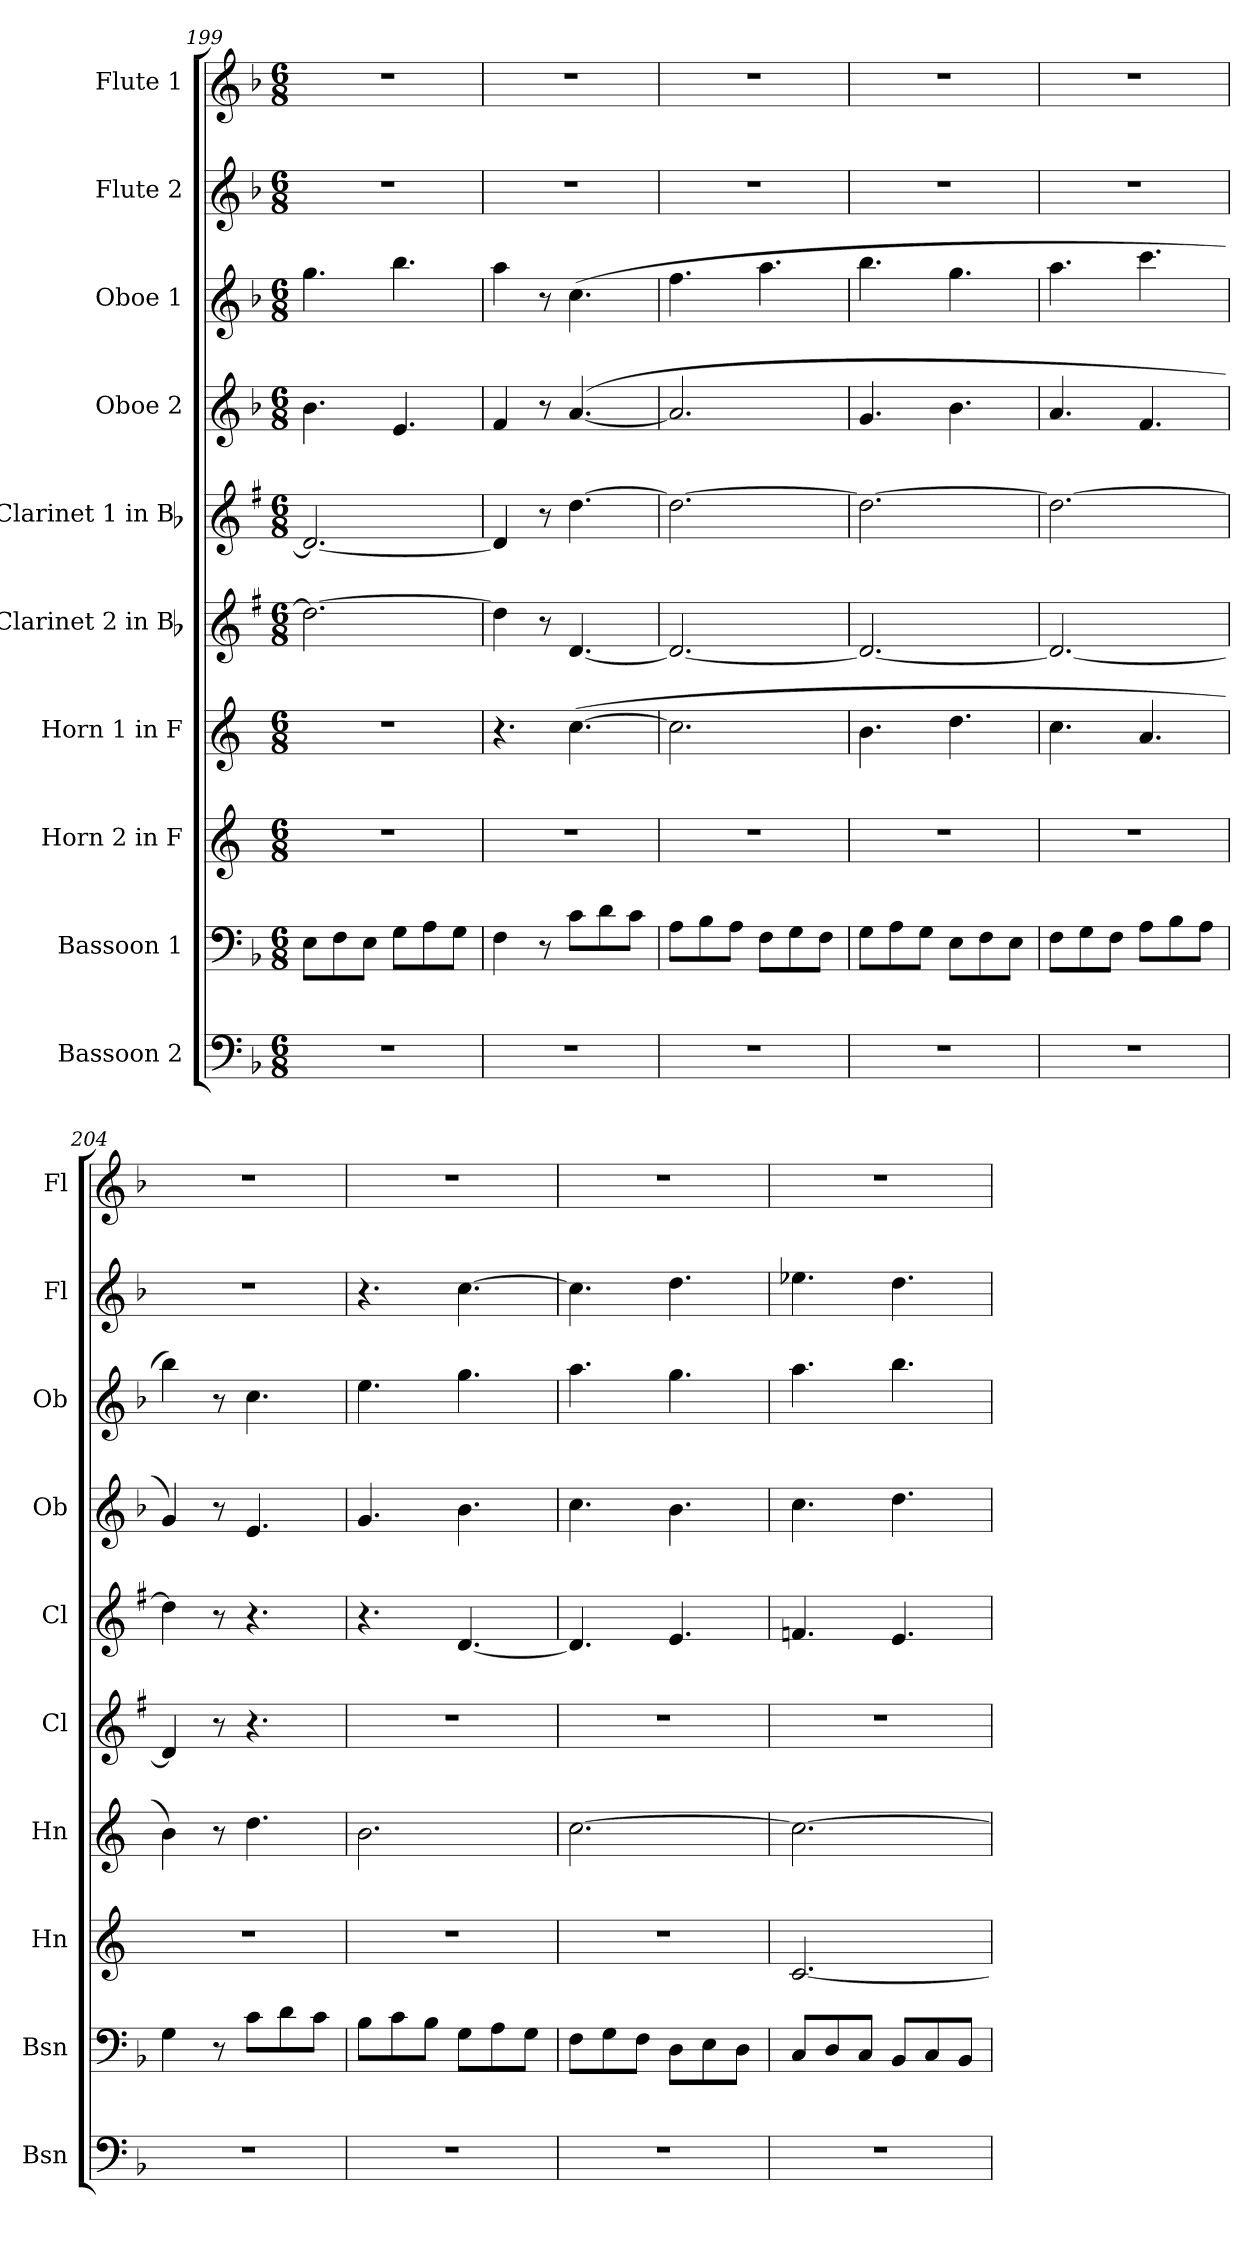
**kern	**kern	**kern	**kern	**kern	**kern	**kern	**kern	**kern	**kern
*part10	*part9	*part8	*part7	*part6	*part5	*part4	*part3	*part2	*part1
*staff10	*staff9	*staff8	*staff7	*staff6	*staff5	*staff4	*staff3	*staff2	*staff1
*I"Bassoon 2	*I"Bassoon 1	*I"Horn 2 in F	*I"Horn 1 in F	*I"Clarinet 2 in Bb	*I"Clarinet 1 in Bb	*I"Oboe 2	*I"Oboe 1	*I"Flute 2	*I"Flute 1
*I'Bsn	*I'Bsn	*I'Hn	*I'Hn	*I'Cl	*I'Cl	*I'Ob	*I'Ob	*I'Fl	*I'Fl
!!LO:PB:g=z
*clefF4	*clefF4	*clefG2	*clefG2	*clefG2	*clefG2	*clefG2	*clefG2	*clefG2	*clefG2
*	*	*ITrd4c7	*ITrd4c7	*ITrd1c2	*ITrd1c2	*	*	*	*
*k[b-]	*k[b-]	*k[b-]	*k[b-]	*k[b-]	*k[b-]	*k[b-]	*k[b-]	*k[b-]	*k[b-]
*M6/8	*M6/8	*M6/8	*M6/8	*M6/8	*M6/8	*M6/8	*M6/8	*M6/8	*M6/8
=199	=199	=199	=199	=199	=199	=199	=199	=199	=199
2.r	8E\L	2.r	2.r	2.cc\_	2.c/_	4.b-\	4.gg\	2.r	2.r
.	8F\	.	.	.	.	.	.	.	.
.	8E\J	.	.	.	.	.	.	.	.
.	8G\L	.	.	.	.	4.e/	4.bb-\	.	.
.	8A\	.	.	.	.	.	.	.	.
.	8G\J	.	.	.	.	.	.	.	.
=200	=200	=200	=200	=200	=200	=200	=200	=200	=200
2.r	4F\	2.r	4.r	4cc\]	4c/]	4f/	4aa\	2.r	2.r
.	8r	.	.	8r	8r	8r	8r	.	.
.	8c\L	.	([4.f\	[4.c/	[4.cc\	(<[4.a/	(4.cc\	.	.
.	8d\	.	.	.	.	.	.	.	.
.	8c\J	.	.	.	.	.	.	.	.
=201	=201	=201	=201	=201	=201	=201	=201	=201	=201
2.r	8A\L	2.r	2.f\]	2.c/_	2.cc\_	2.a/]	4.ff\	2.r	2.r
.	8B-\	.	.	.	.	.	.	.	.
.	8A\J	.	.	.	.	.	.	.	.
.	8F\L	.	.	.	.	.	4.aa\	.	.
.	8G\	.	.	.	.	.	.	.	.
.	8F\J	.	.	.	.	.	.	.	.
=202	=202	=202	=202	=202	=202	=202	=202	=202	=202
2.r	8G\L	2.r	4.e\	2.c/_	2.cc\_	4.g/	4.bb-\	2.r	2.r
.	8A\	.	.	.	.	.	.	.	.
.	8G\J	.	.	.	.	.	.	.	.
.	8E\L	.	4.g\	.	.	4.b-\	4.gg\	.	.
.	8F\	.	.	.	.	.	.	.	.
.	8E\J	.	.	.	.	.	.	.	.
=203	=203	=203	=203	=203	=203	=203	=203	=203	=203
2.r	8F\L	2.r	4.f\	2.c/_	2.cc\_	4.a/	4.aa\	2.r	2.r
.	8G\	.	.	.	.	.	.	.	.
.	8F\J	.	.	.	.	.	.	.	.
.	8A\L	.	4.d/	.	.	4.f/	4.ccc\	.	.
.	8B-\	.	.	.	.	.	.	.	.
.	8A\J	.	.	.	.	.	.	.	.
=204	=204	=204	=204	=204	=204	=204	=204	=204	=204
2.r	4G\	2.r	4e\)	4c/]	4cc\]	4g/)	4bb-\)	2.r	2.r
.	8r	.	8r	8r	8r	8r	8r	.	.
.	8c\L	.	4.g\	4.r	4.r	4.e/	4.cc\	.	.
.	8d\	.	.	.	.	.	.	.	.
.	8c\J	.	.	.	.	.	.	.	.
=205	=205	=205	=205	=205	=205	=205	=205	=205	=205
2.r	8B-\L	2.r	2.e\	2.r	4.r	4.g/	4.ee\	4.r	2.r
.	8c\	.	.	.	.	.	.	.	.
.	8B-\J	.	.	.	.	.	.	.	.
.	8G\L	.	.	.	[4.c/	4.b-\	4.gg\	[4.cc\	.
.	8A\	.	.	.	.	.	.	.	.
.	8G\J	.	.	.	.	.	.	.	.
=206	=206	=206	=206	=206	=206	=206	=206	=206	=206
2.r	8F\L	2.r	[2.f\	2.r	4.c/]	4.cc\	4.aa\	4.cc\]	2.r
.	8G\	.	.	.	.	.	.	.	.
.	8F\J	.	.	.	.	.	.	.	.
.	8D\L	.	.	.	4.d/	4.b-\	4.gg\	4.dd\	.
.	8E\	.	.	.	.	.	.	.	.
.	8D\J	.	.	.	.	.	.	.	.
=207	=207	=207	=207	=207	=207	=207	=207	=207	=207
2.r	8C/L	[2.F/	2.f\_	2.r	4.e-X/	4.cc\	4.aa\	4.ee-X\	2.r
.	8D/	.	.	.	.	.	.	.	.
.	8C/J	.	.	.	.	.	.	.	.
.	8BB-/L	.	.	.	4.d/	4.dd\	4.bb-\	4.dd\	.
.	8C/	.	.	.	.	.	.	.	.
.	8BB-/J	.	.	.	.	.	.	.	.
=	=	=	=	=	=	=	=	=	=
*-	*-	*-	*-	*-	*-	*-	*-	*-	*-
